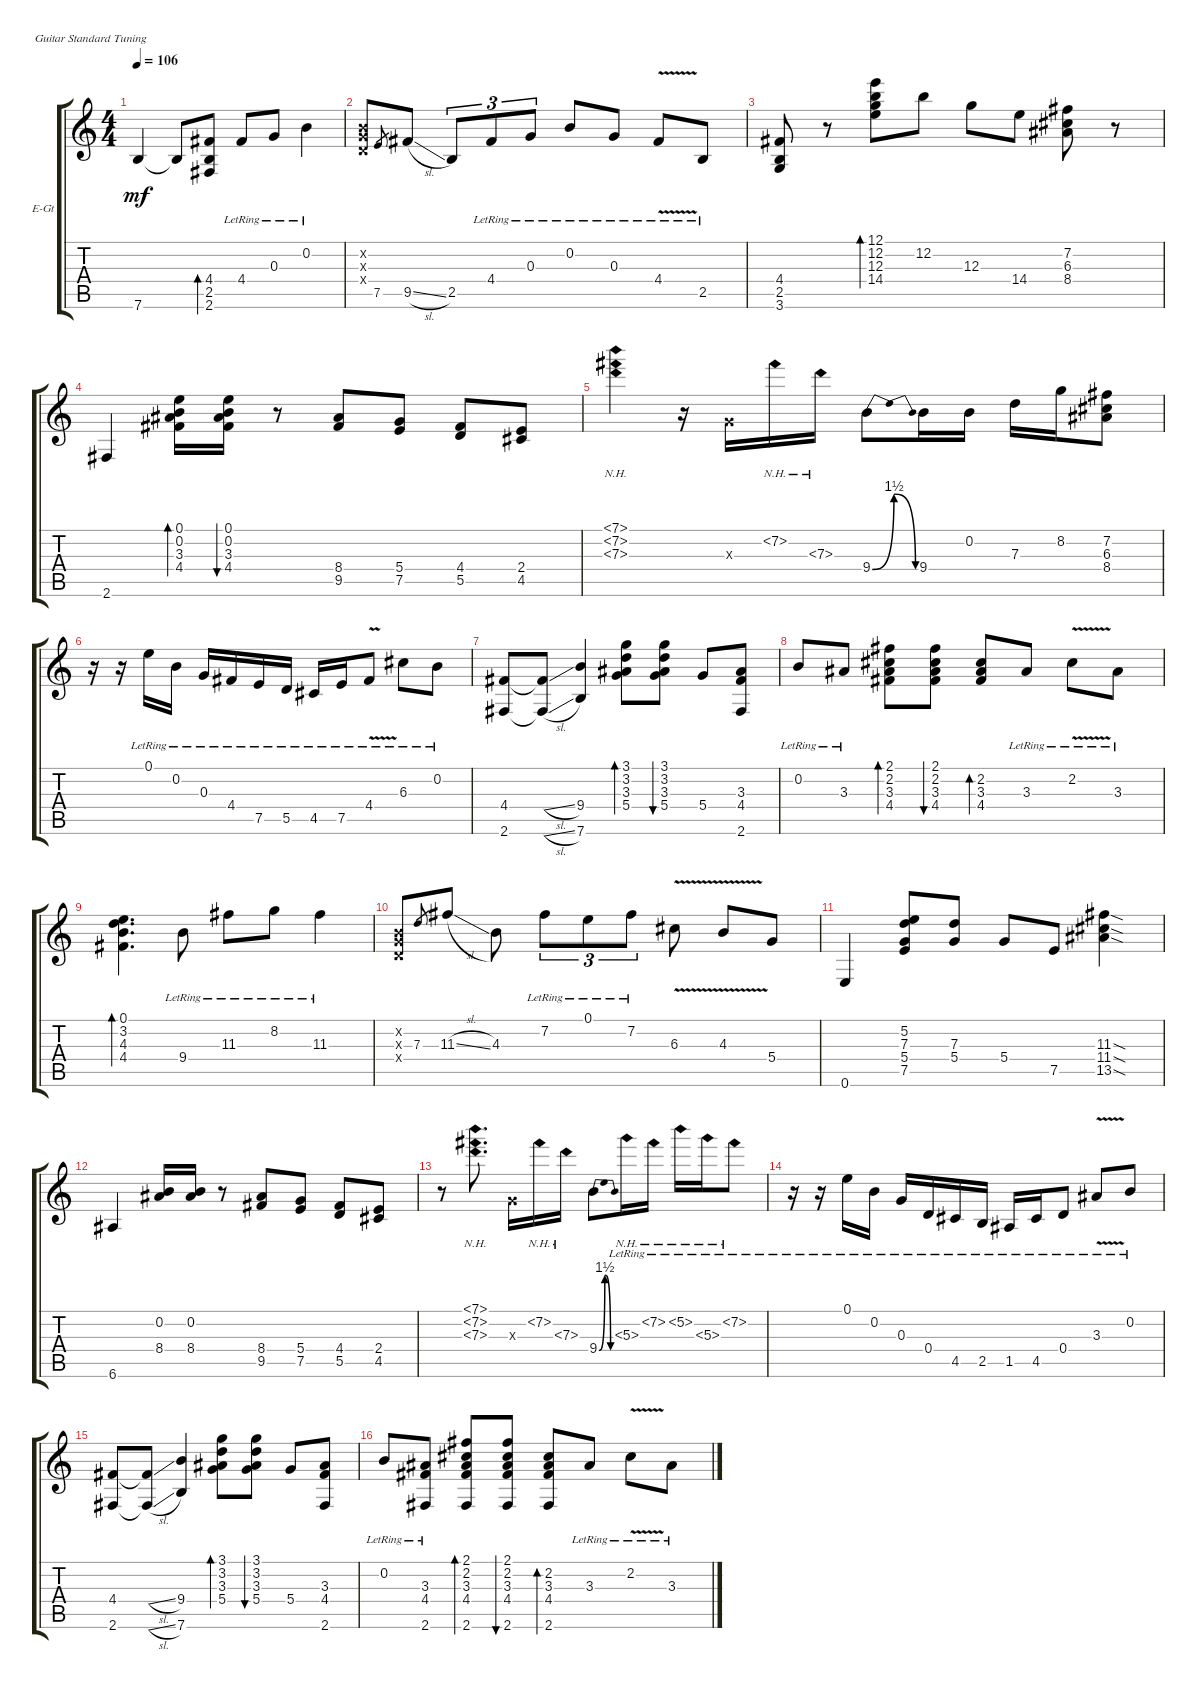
\defaultSystemsLayout 4
\bracketExtendMode groupsimilarinstruments
\firstSystemTrackNameOrientation horizontal
\otherSystemsTrackNameOrientation horizontal
\track ("Electric Guitar" "E-Gt") {instrument electricguitarclean}
\staff {score tabs}
\tuning (E4 B3 G3 D3 A2 E2)
\ts (4 4)
\tempo 106
\clef g2
\ks c
7.6.4{dy mf} 7.6{t}.8 (2.6 2.5 4.4).8{bd 127} 4.4{lr}.8 0.3{lr}.8 0.2{lr}.4 |
(0.4{x} 0.3{x} 0.2{x}).8 7.5.8{gr} 9.5{sl}.8 2.5.8{tu (3 2)} 4.4{lr}.8{tu (3 2)} 0.3{lr}.8{tu (3 2)} 0.2{lr}.8 0.3{lr}.8 4.4{v lr}.8 2.5{lr}.8 |
(3.6 2.5 4.4).8 r.8 (14.4 12.3 12.2 12.1).8{bd 126} 12.2.8 12.3.8 14.4.8 (8.4 6.3 7.2).8 r.8 |
2.6.4 (3.3 4.4 0.2 0.1).16{bd 75} (3.3 4.4 0.2 0.1).16{bu 75} r.8 (9.5 8.4).8 (5.4 7.5).8 (4.4 5.5).8 (2.4 4.5).8 |
(7.3{nh} 7.2{nh} 7.1{nh}).4 r.16 0.3{x}.16 7.2{nh}.16 7.3{nh}.16 9.4{be (bendrelease 0 0 9.6 6 20.4 6 39 0)}.8 9.4.16 0.2.16 7.3.16 8.2.16 (8.4 6.3 7.2).8 |
r.16 r.16 0.1{lr}.16 0.2{lr}.16 0.3{lr}.16 4.4{lr}.16 7.5{lr}.16 5.5{lr}.16 4.5{lr}.16 7.5{lr}.16 4.4{v lr}.8 6.3{lr}.8 0.2{lr}.8 |
(2.6 4.4).8 (4.4{sl t} 2.6{sl t}).8 (7.6 9.4).4 (5.4 3.3 3.2 3.1).8{bd 107} (5.4 3.3 3.2 3.1).8{bu 107} 5.4.8 (2.6 4.4 3.3).8 |
0.2{lr}.8 3.3{lr}.8 (4.4 3.3 2.2 2.1).8{bd 107} (4.4 3.3 2.2 2.1).8{bu 107} (4.4 3.3 2.2).8{bd 107} 3.3{lr}.8 2.2{v lr}.8 3.3{lr}.8 |
(4.4 4.3 3.2 0.1).4{d bd 215} 9.4{lr}.8 11.3{lr}.8 8.2{lr}.8 11.3{lr}.4 |
(0.4{x} 0.3{x} 0.2{x}).8 7.3.8{gr} 11.3{sl}.8 4.3.8 7.2{lr}.8{tu (3 2)} 0.1{lr}.8{tu (3 2)} 7.2{lr}.8{tu (3 2)} 6.3{v}.8 4.3{v}.8 5.4.8 |
0.6.4 (7.5 5.4 7.3 5.2).8 (5.4 7.3).8 5.4.8 7.5.8 (13.5{sod} 11.4{sod} 11.3{sod}).4 |
6.6.4 (8.4 0.2).16 (8.4 0.2).16 r.8 (9.5 8.4).8 (5.4 7.5).8 (4.4 5.5).8 (2.4 4.5).8 |
r.8 (7.3{nh} 7.2{nh} 7.1{nh}).8{d} 0.3{x}.16 7.2{nh}.16 7.3{nh}.16 9.4{be (bendrelease 0 0 9.6 6 20.4 6 39 0)}.8 5.3{nh lr}.16 7.2{nh lr}.16 5.2{nh lr}.16 5.3{nh lr}.16 7.2{nh lr}.8 |
r.16 r.16 0.1{lr}.16 0.2{lr}.16 0.3{lr}.16 0.4{lr}.16 4.5{lr}.16 2.5{lr}.16 1.5{lr}.16 4.5{lr}.16 0.4{lr}.8 3.3{v lr}.8 0.2{lr}.8 |
(2.6 4.4).8 (4.4{sl t} 2.6{sl t}).8 (7.6 9.4).4 (5.4 3.3 3.2 3.1).8{bd 107} (5.4 3.3 3.2 3.1).8{bu 107} 5.4.8 (2.6 4.4 3.3).8 |
0.2{lr}.8 (3.3{lr} 4.4 2.6).8 (4.4 3.3 2.2 2.1 2.6).8{bd 107} (4.4 3.3 2.2 2.1 2.6).8{bu 107} (4.4 3.3 2.2 2.6).8{bd 107} 3.3{lr}.8 2.2{v lr}.8 3.3{lr}.8
